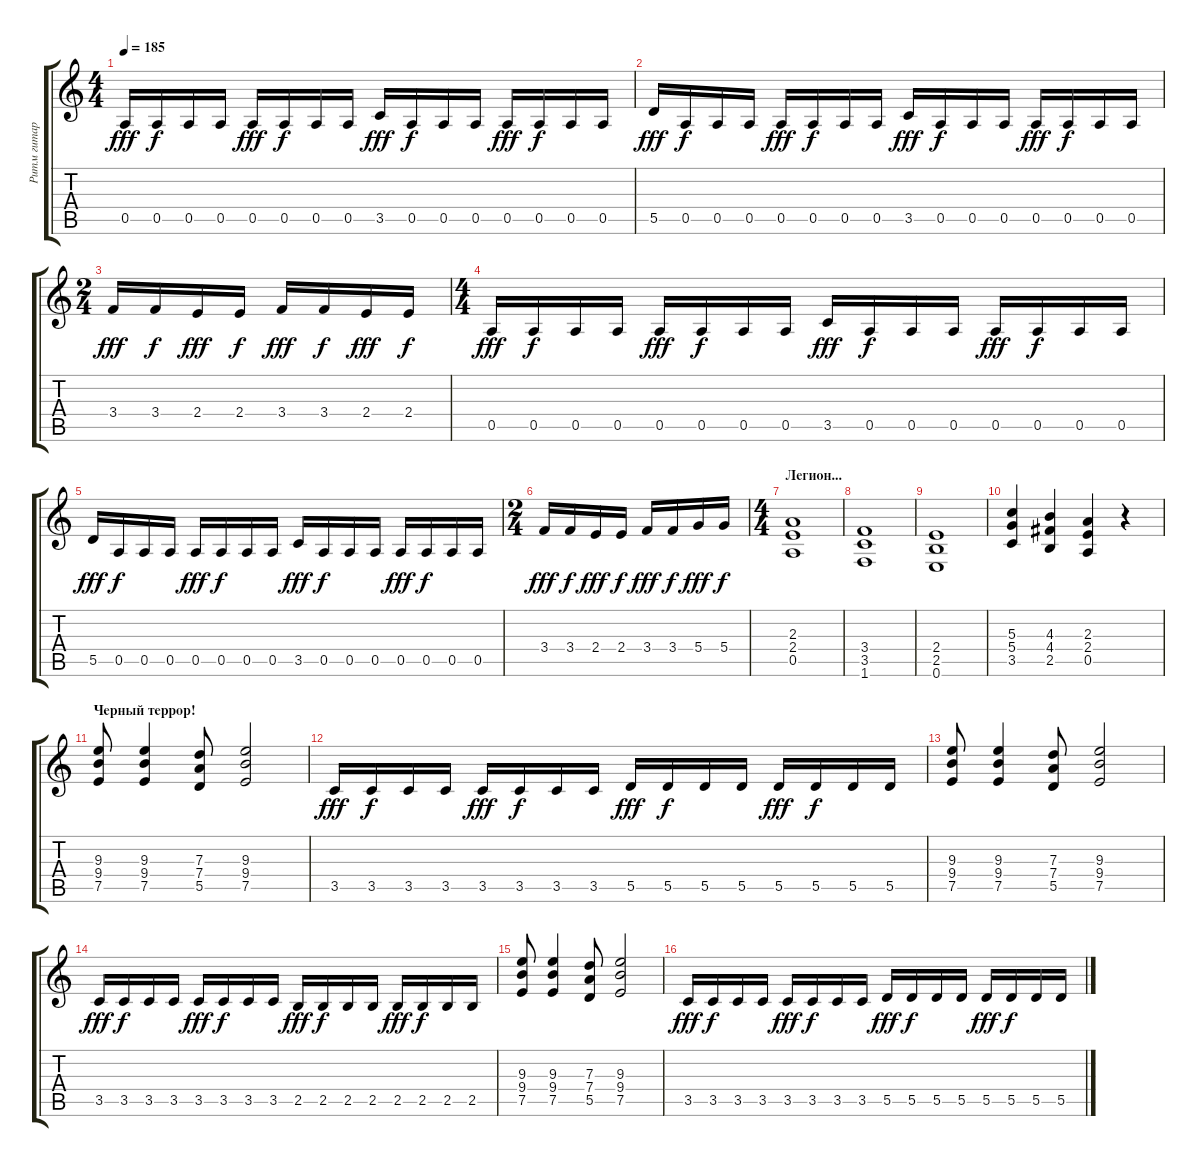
\track ("Ритм гитара" "Ритм гитар") {instrument distortionguitar}
\staff {score tabs}
\tuning (E4 B3 G3 D3 A2 E2) {hide}
\ts (4 4)
\tempo 185
\clef g2
\ks c
0.5.16{dy fff} 0.5.16{dy f} 0.5.16 0.5.16 0.5.16{dy fff} 0.5.16{dy f} 0.5.16 0.5.16 3.5.16{dy fff} 0.5.16{dy f} 0.5.16 0.5.16 0.5.16{dy fff} 0.5.16{dy f} 0.5.16 0.5.16 |
5.5.16{dy fff} 0.5.16{dy f} 0.5.16 0.5.16 0.5.16{dy fff} 0.5.16{dy f} 0.5.16 0.5.16 3.5.16{dy fff} 0.5.16{dy f} 0.5.16 0.5.16 0.5.16{dy fff} 0.5.16{dy f} 0.5.16 0.5.16 |
\ts (2 4)
3.4.16{dy fff} 3.4.16{dy f} 2.4.16{dy fff} 2.4.16{dy f} 3.4.16{dy fff} 3.4.16{dy f} 2.4.16{dy fff} 2.4.16{dy f} |
\ts (4 4)
0.5.16{dy fff} 0.5.16{dy f} 0.5.16 0.5.16 0.5.16{dy fff} 0.5.16{dy f} 0.5.16 0.5.16 3.5.16{dy fff} 0.5.16{dy f} 0.5.16 0.5.16 0.5.16{dy fff} 0.5.16{dy f} 0.5.16 0.5.16 |
5.5.16{dy fff} 0.5.16{dy f} 0.5.16 0.5.16 0.5.16{dy fff} 0.5.16{dy f} 0.5.16 0.5.16 3.5.16{dy fff} 0.5.16{dy f} 0.5.16 0.5.16 0.5.16{dy fff} 0.5.16{dy f} 0.5.16 0.5.16 |
\ts (2 4)
3.4.16{dy fff} 3.4.16{dy f} 2.4.16{dy fff} 2.4.16{dy f} 3.4.16{dy fff} 3.4.16{dy f} 5.4.16{dy fff} 5.4.16{dy f} |
\ts (4 4)
\section ("" "Легион...")
(2.3 2.4 0.5).1 |
(3.4 3.5 1.6).1 |
(2.4 2.5 0.6).1 |
(5.3 5.4 3.5).4 (4.3 4.4 2.5).4 (2.3 2.4 0.5).4 r.4 |
\section ("" "Черный террор!")
(9.3 9.4 7.5).8 (9.3 9.4 7.5).4 (7.3 7.4 5.5).8 (9.3 9.4 7.5).2 |
3.5.16{dy fff} 3.5.16{dy f} 3.5.16 3.5.16 3.5.16{dy fff} 3.5.16{dy f} 3.5.16 3.5.16 5.5.16{dy fff} 5.5.16{dy f} 5.5.16 5.5.16 5.5.16{dy fff} 5.5.16{dy f} 5.5.16 5.5.16 |
(9.3 9.4 7.5).8 (9.3 9.4 7.5).4 (7.3 7.4 5.5).8 (9.3 9.4 7.5).2 |
3.5.16{dy fff} 3.5.16{dy f} 3.5.16 3.5.16 3.5.16{dy fff} 3.5.16{dy f} 3.5.16 3.5.16 2.5.16{dy fff} 2.5.16{dy f} 2.5.16 2.5.16 2.5.16{dy fff} 2.5.16{dy f} 2.5.16 2.5.16 |
(9.3 9.4 7.5).8 (9.3 9.4 7.5).4 (7.3 7.4 5.5).8 (9.3 9.4 7.5).2 |
3.5.16{dy fff} 3.5.16{dy f} 3.5.16 3.5.16 3.5.16{dy fff} 3.5.16{dy f} 3.5.16 3.5.16 5.5.16{dy fff} 5.5.16{dy f} 5.5.16 5.5.16 5.5.16{dy fff} 5.5.16{dy f} 5.5.16 5.5.16
